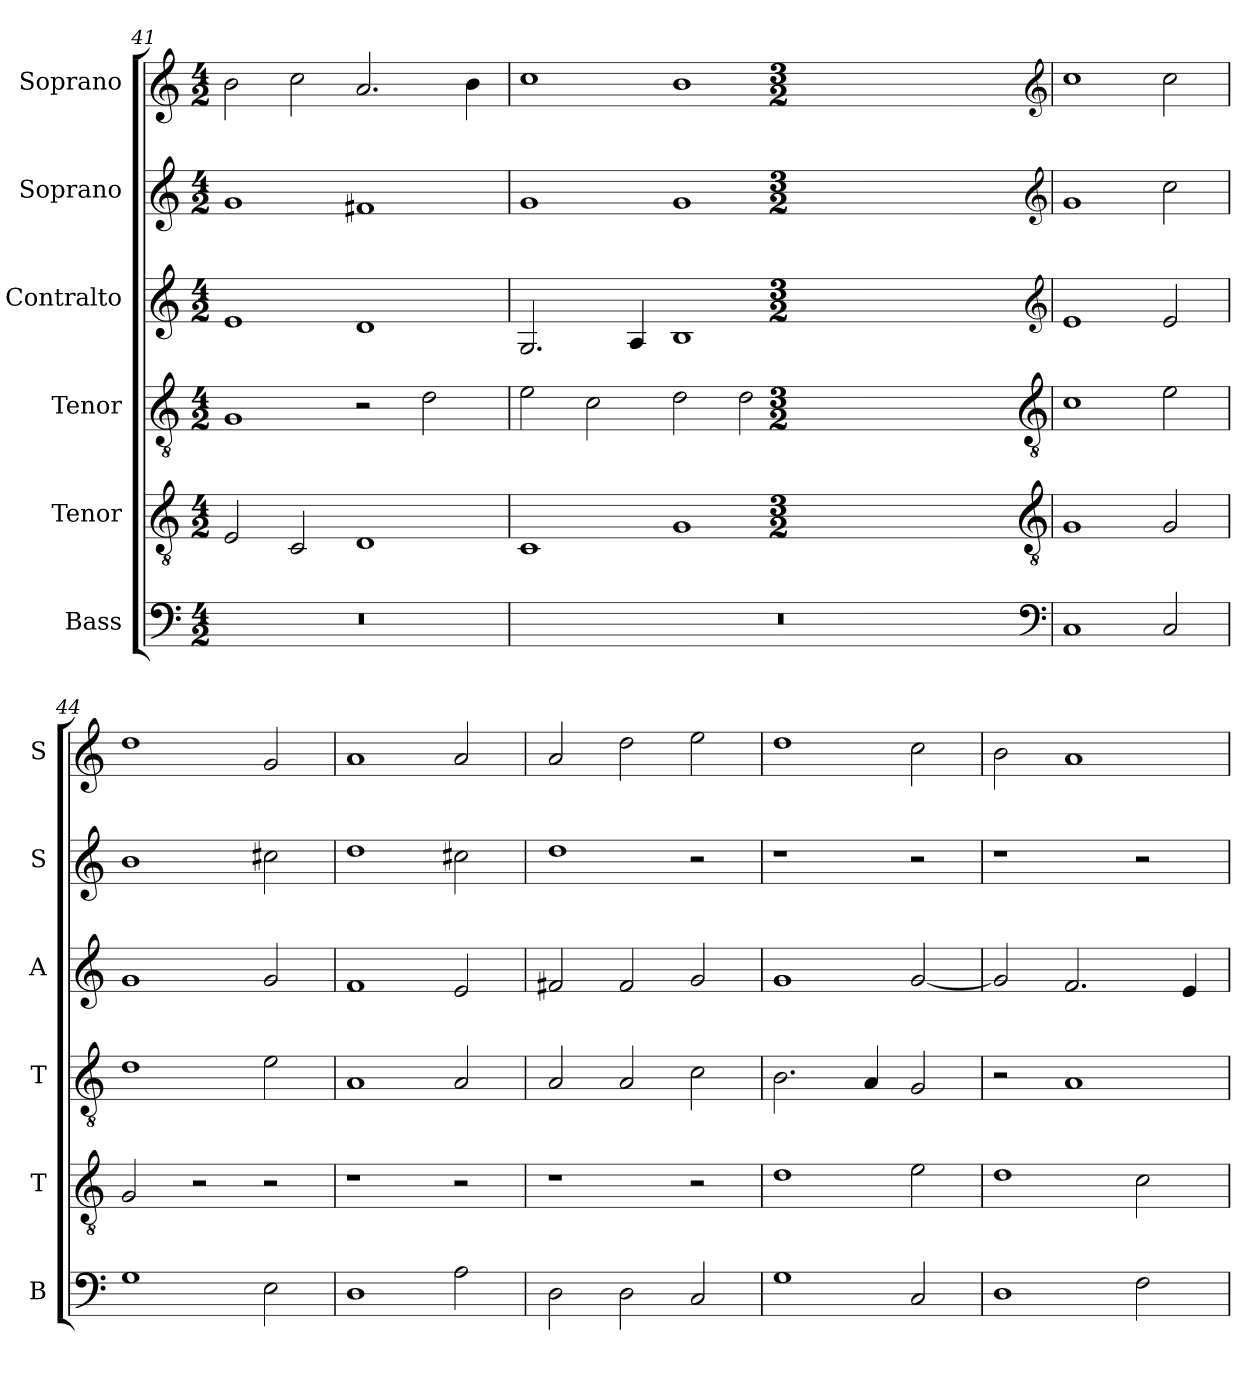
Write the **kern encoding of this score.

**kern	**kern	**kern	**kern	**kern	**kern
*part6	*part5	*part4	*part3	*part2	*part1
*staff6	*staff5	*staff4	*staff3	*staff2	*staff1
*I"Bass	*I"Tenor	*I"Tenor	*I"Contralto	*I"Soprano	*I"Soprano
*I'B	*I'T	*I'T	*I'A	*I'S	*I'S
*clefF4	*clefGv2	*clefGv2	*clefG2	*clefG2	*clefG2
*k[]	*k[]	*k[]	*k[]	*k[]	*k[]
*G:mix	*G:mix	*G:mix	*G:mix	*G:mix	*G:mix
*M4/2	*M4/2	*M4/2	*M4/2	*M4/2	*M4/2
=41	=41	=41	=41	=41	=41
0r	2E	1G	1e	1g	2b
.	2C	.	.	.	2cc
.	1D	2r	1d	1f#X	2.a
.	.	2d	.	.	.
.	.	.	.	.	4b
=42	=42	=42	=42	=42	=42
0r	1C	2e	2.G	1g	1cc
.	.	2c	.	.	.
.	.	.	4A	.	.
.	1G	2d	1B	1g	1b
.	.	2d	.	.	.
*clefF4	*clefGv2	*clefGv2	*clefG2	*clefG2	*clefG2
*k[]	*k[]	*k[]	*k[]	*k[]	*k[]
*G:mix	*G:mix	*G:mix	*G:mix	*G:mix	*G:mix
*M3/2	*M3/2	*M3/2	*M3/2	*M3/2	*M3/2
=43	=43	=43	=43	=43	=43
1C	1G	1c	1e	1g	1cc
2C	2G	2e	2e	2cc	2cc
=44	=44	=44	=44	=44	=44
1G	2G	1d	1g	1b	1dd
.	2r	.	.	.	.
2E	2r	2e	2g	2cc#X	2g
=45	=45	=45	=45	=45	=45
1D	1r	1A	1f	1dd	1a
2A	2r	2A	2e	2cc#X	2a
=46	=46	=46	=46	=46	=46
2D	1r	2A	2f#X	1dd	2a
2D	.	2A	2f#	.	2dd
2C	2r	2c	2g	2r	2ee
=47	=47	=47	=47	=47	=47
1G	1d	2.B	1g	1r	1dd
.	.	4A	.	.	.
2C	2e	2G	[2g	2r	2cc
=48	=48	=48	=48	=48	=48
1D	1d	2r	2g]	1r	2b
.	.	1A	2.f	.	1a
2F	2c	.	.	2r	.
.	.	.	4e	.	.
=	=	=	=	=	=
*-	*-	*-	*-	*-	*-
